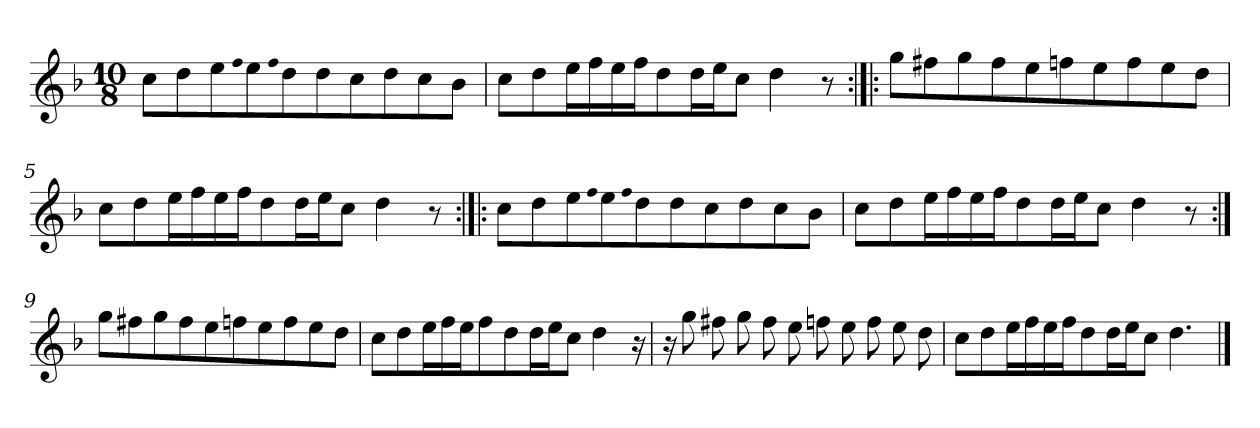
**kern
*part1
*staff1
*clefG2
*k[b-]
*M10/8
=1
8cc\L
8dd\
8ee\
qff
8ee\
qff
8dd\
8dd\
8cc\
8dd\
8cc\
8b-\J
=2
8cc\L
8dd\
16ee\L
16ff\
16ee\
16ff\J
8dd\
16dd\L
16ee\J
8cc\J
4dd
8r
=4:|!|:
8gg\L
8ff#X\
8gg\
8ff#\
8ee\
8ffn\
8ee\
8ff\
8ee\
8dd\J
=5
8cc\L
8dd\
16ee\L
16ff\
16ee\
16ff\J
8dd\
16dd\L
16ee\J
8cc\J
4dd
8r
=7:|!|:
8cc\L
8dd\
8ee\
qff
8ee\
qff
8dd\
8dd\
8cc\
8dd\
8cc\
8b-\J
=8
8cc\L
8dd\
16ee\L
16ff\
16ee\
16ff\J
8dd\
16dd\L
16ee\J
8cc\J
4dd
8r
=9:|!
8gg\L
8ff#X\
8gg\
8ff#\
8ee\
8ffn\
8ee\
8ff\
8ee\
8dd\J
=10
8cc\L
8dd\
16ee\L
16ff\
16ee\J
8ff\
8dd\
16dd\L
16ee\J
8cc\J
4dd
16r
=11
16r
8gg
8ff#X
8gg
8ff#
8ee
8ffn
8ee
8ff
8ee
8dd
=12
8cc\L
8dd\
16ee\L
16ff\
16ee\
16ff\J
8dd\
16dd\L
16ee\J
8cc\J
4.dd
==
*-
